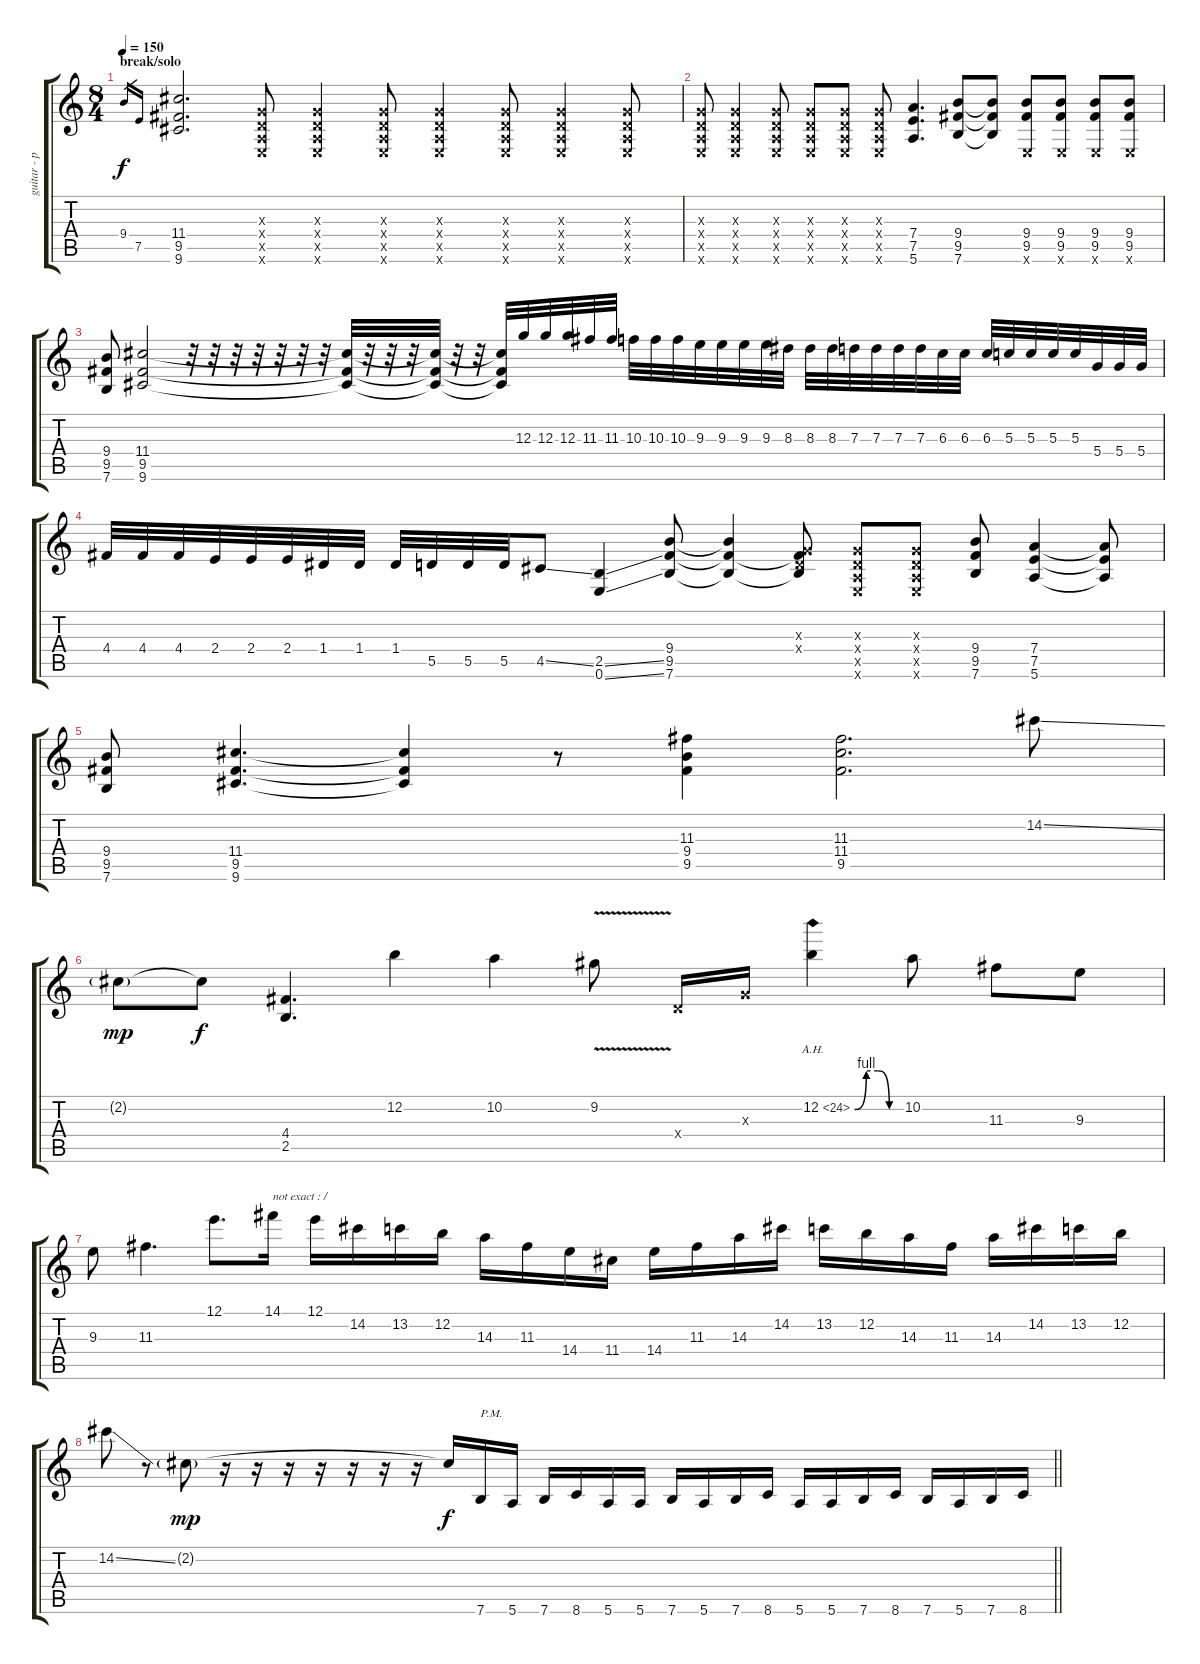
\track ("guitar - petrucci" "guitar - p") {instrument distortionguitar}
\staff {score tabs}
\tuning (E4 B3 G3 D3 A2 E2) {hide}
\ts (8 4)
\section ("" "break/solo")
\tempo 150
\clef g2
\ks c
9.4.16{gr dy f} 7.5.16{gr} (11.4 9.5 9.6).2{d} (0.3{x} 0.4{x} 0.5{x} 0.6{x}).8 (0.3{x} 0.4{x} 0.5{x} 0.6{x}).4 (0.3{x} 0.4{x} 0.5{x} 0.6{x}).8 (0.3{x} 0.4{x} 0.5{x} 0.6{x}).4 (0.3{x} 0.4{x} 0.5{x} 0.6{x}).8 (0.3{x} 0.4{x} 0.5{x} 0.6{x}).4 (0.3{x} 0.4{x} 0.5{x} 0.6{x}).8 |
(0.3{x} 0.4{x} 0.5{x} 0.6{x}).8 (0.3{x} 0.4{x} 0.5{x} 0.6{x}).4 (0.3{x} 0.4{x} 0.5{x} 0.6{x}).8 (0.3{x} 0.4{x} 0.5{x} 0.6{x}).8 (0.3{x} 0.4{x} 0.5{x} 0.6{x}).8 (0.3{x} 0.4{x} 0.5{x} 0.6{x}).8 (7.4 7.5 5.6).4{d} (9.4 9.5 7.6).8 (9.4{t} 9.5{t} 7.6{t}).8 (9.4 9.5 0.6{x}).8 (9.4 9.5 0.6{x}).8 (9.4 9.5 0.6{x}).8 (9.4 9.5 0.6{x}).8 |
(9.4 9.5 7.6).8 (11.4 9.5 9.6).2 r.32 r.32 r.32 r.32 r.32 r.32 r.32 (11.4{t} 9.5{t} 9.6{t}).32 r.32 r.32 r.32 (11.4{t} 9.5{t} 9.6{t}).32 r.32 r.32 (11.4{t} 9.5{t} 9.6{t}).32 12.3.32 12.3.32 12.3.32 11.3.32 11.3.32 10.3.32 10.3.32 10.3.32 9.3.32 9.3.32 9.3.32 9.3.32 8.3.32 8.3.32 8.3.32 7.3.32 7.3.32 7.3.32 7.3.32 6.3.32 6.3.32 6.3.32 5.3.32 5.3.32 5.3.32 5.3.32 5.4.32 5.4.32 5.4.32 |
4.4.32 4.4.32 4.4.32 2.4.32 2.4.32 2.4.32 1.4.32 1.4.32 1.4.32 5.5.32 5.5.32 5.5.32 4.5{ss}.8 (2.5{ss} 0.6{ss}).4 (9.4 9.5 7.6).8 (9.4{t} 9.5{t} 7.6{t}).4 (0.3{x} 0.4{x} 9.5{t} 7.6{t}).8 (0.3{x} 0.4{x} 0.5{x} 0.6{x}).8 (0.3{x} 0.4{x} 0.5{x} 0.6{x}).8 (9.4 9.5 7.6).8 (7.4 7.5 5.6).4 (7.4{t} 7.5{t} 5.6{t}).8 |
(9.4 9.5 7.6).8 (11.4 9.5 9.6).4{d} (11.4{t} 9.5{t} 9.6{t}).4 r.8 (11.3 9.4 9.5).4 (11.3 11.4 9.5).2{d} 14.2{ss}.8 |
2.2{g}.8{dy mp} 2.2{t}.8{dy f} (4.4 2.5).4{d} 12.2.4 10.2.4 9.2{v}.8 0.4{x}.16 0.3{x}.16 12.2{be (custom 0 0 15 4 30 4 45 0 60 0) ah 12}.4 10.2.8 11.3.8 9.3.8 |
9.3.8 11.3.4{d} 12.1.8{d} 14.1.16{txt "not exact : /"} 12.1.16 14.2.16 13.2.16 12.2.16 14.3.16 11.3.16 14.4.16 11.4.16 14.4.16 11.3.16 14.3.16 14.2.16 13.2.16 12.2.16 14.3.16 11.3.16 14.3.16 14.2.16 13.2.16 12.2.16 |
\barLineRight lightlight
14.2{ss}.8 r.8 2.2{g}.8{dy mp} r.16 r.16 r.16 r.16 r.16 r.16 r.16 2.2{t}.16{dy f} 7.6.16{txt "P.M."} 5.6.16 7.6.16 8.6.16 5.6.16 5.6.16 7.6.16 5.6.16 7.6.16 8.6.16 5.6.16 5.6.16 7.6.16 8.6.16 7.6.16 5.6.16 7.6.16 8.6.16
